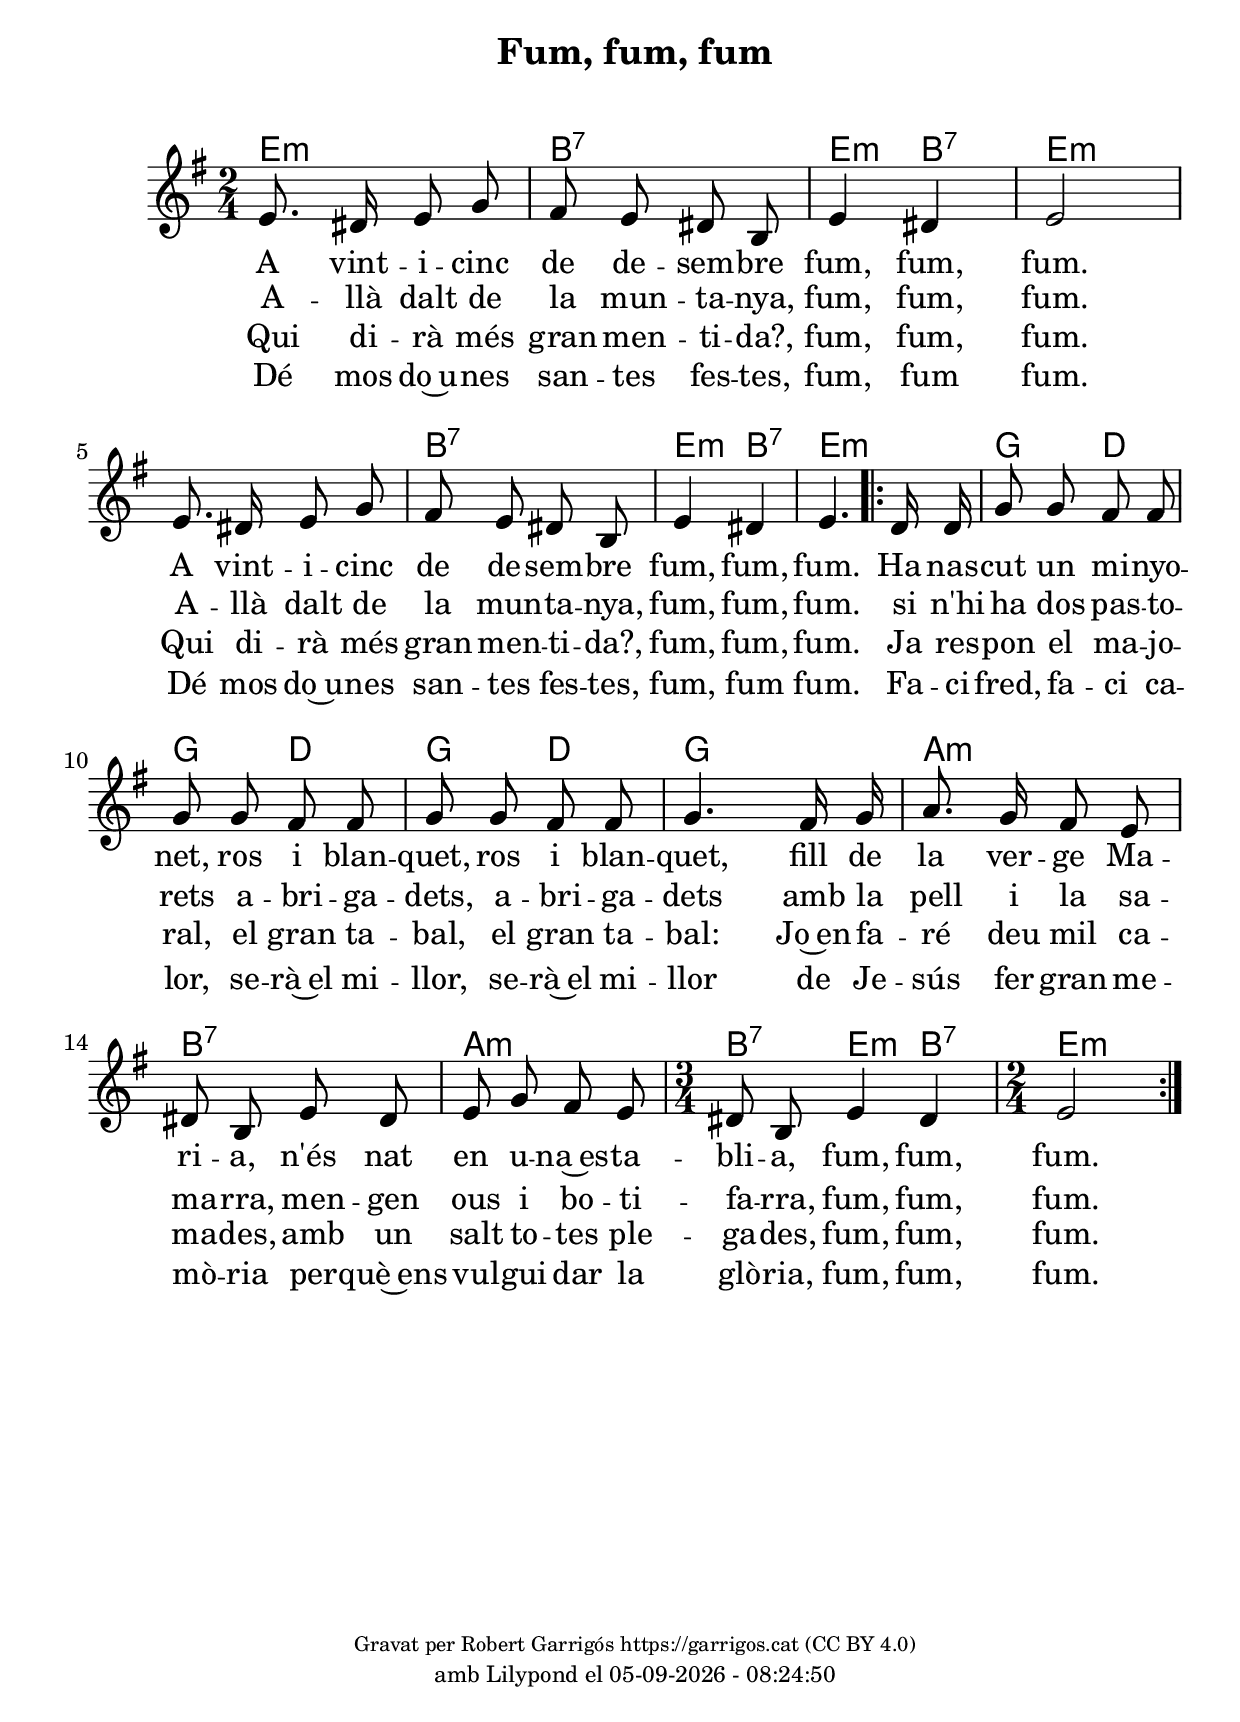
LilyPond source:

\version "2.24.3"
\language "english"

% #(set-global-staff-size 30)
data = #(strftime "%d-%m-%Y - %H:%M:%S" (localtime (current-time)))

\include "predefined-guitar-fretboards.ly"

global = {
  % \overrideTimeSignatureSettings
  % 4/4        % timeSignatureFraction
  % 1/4        % baseMomentFraction
  % 2,2        % beatStructure
  % #'()       % beamExceptions
  \key e \minor
  \time 2/4
  \tempo ""
  \set Score.tempoHideNote = ##t
  \tempo 8=80

}


melody = \relative c' {
  \clef treble
  \global

  | e8. ds16 e8 g
  | fs e ds b
  | e4 ds
  | e2
  | e8. ds16 e8 g
  | fs e ds b
  | e4 ds
  | e4. \bar ".|:"d16 d
  | g8 g fs fs
  | g8 g fs fs
  | g8 g fs fs
  | g4. fs16 g
  | a8. g16 fs8 e
  | ds b e ds
  | e g fs e
  \time 3/4
  | ds b e4 ds4
  \time 2/4 e2 \bar ":|."

}

chnames = {
  \chordmode{
    e2:m b2:7
    e4:m b4:7
    e1:m b2:7
    e4:m b4:7
    e2:m
    g4 d4
    g4 d4
    g4 d4
    g2
    a2:m
    b2:7
    a2:m
    b4:7 e4:m b4:7
    e2:m
  }
}

catala = \lyricmode {
  <<
    {
      A vint -- i -- cinc de de -- sem -- bre
      fum, fum, fum.
      A vint -- i -- cinc de de -- sem -- bre
      fum, fum, fum.
      Ha nas -- cut un mi -- nyo -- net,
      ros i blan -- quet, ros i blan -- quet,
      fill de la ver -- ge Ma -- ri -- a,
      n'és nat en u -- na~es -- ta -- bli -- a,
      fum, fum, fum.
    }
    \new Lyrics = "secondVerse" \with { alignBelowContext = "catala" }
    {
      A -- llà dalt de la mun -- ta -- nya,
      fum, fum, fum.
      A -- llà dalt de la mun -- ta -- nya,
      fum, fum, fum.
      si n'hi ha dos pas -- to -- rets
      a -- bri -- ga -- dets, a -- bri -- ga -- dets
      amb la pell i la sa -- ma -- rra,
      men -- gen ous i bo -- ti -- fa -- rra,
      fum, fum, fum.
    }
    \new Lyrics = "thirdVerse" \with { alignBelowContext = "catala" }
    {
      Qui di -- rà més gran men -- ti -- da?,
      fum, fum, fum.
      Qui di -- rà més gran men -- ti -- da?,
      fum, fum, fum.
      Ja res -- pon el ma -- jo -- ral,
      el gran ta -- bal, el gran ta -- bal:
      Jo~en fa -- ré deu mil ca -- ma -- des,
      amb un salt to -- tes ple -- ga -- des,
      fum, fum, fum.
    }
    \new Lyrics = "fourthVerse" \with { alignBelowContext = "catala" }
    {
      Dé mos do~u -- nes san -- tes fes -- tes,
      fum, fum fum.
      Dé mos do~u -- nes san -- tes fes -- tes,
      fum, fum fum.
      Fa -- ci fred, fa -- ci ca -- lor,
      se -- rà~el mi -- llor, se -- rà~el mi -- llor
      de Je -- sús fer gran me -- mò -- ria
      per -- què~ens vul -- gui dar la glò -- ria,
      fum, fum, fum.
    }
  >>
}



titol = "Fum, fum, fum"
subtitol = ""
compositor = ""
lletrista = ""
traductor = ""


%%%%%%%%%%%%%%%%%%%%%%%%%%%%%%%%%%%%%
%%%%%%%%%%%%% PDF %%%%%%%%%%%%%%%%%%%
%%%%%%%%%%%%%%%%%%%%%%%%%%%%%%%%%%%%%

\book {
  % \bookOutputSuffix ""
  \header {
    title = \titol
    subtitle = \subtitol
    composer = \compositor
    arranger = \lletrista
    poet = \traductor
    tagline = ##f
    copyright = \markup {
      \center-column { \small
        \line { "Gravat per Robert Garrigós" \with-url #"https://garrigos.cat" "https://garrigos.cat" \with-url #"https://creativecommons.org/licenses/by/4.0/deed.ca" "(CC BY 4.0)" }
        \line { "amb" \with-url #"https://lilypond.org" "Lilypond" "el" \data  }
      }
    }
  }
  \score {
    <<
      \new ChordNames {
        \set majorSevenSymbol = \markup { \whiteTriangleMarkup 7 }
        \chnames
      }
      % \new FretBoards {
      %   \chnames
      % }
      \new Voice = "mel" { \set Staff.midiInstrument = "voice oohs" \autoBeamOff \melody }
      \new Lyrics \with {
        % \override VerticalAxisGroup.nonstaff-relatedstaff-spacing.padding = #0
      }
      \lyricsto mel \catala
    >>
    \layout {
      #(layout-set-staff-size 25)
      \context {
        \Staff
        \RemoveEmptyStaves
      }
      \context {
        \Lyrics
        \override VerticalAxisGroup.nonstaff-nonstaff-spacing.padding = #1
      }
    }
    \midi { }
  }
  \paper {
    set-paper-size = "a5"
    top-margin = 10
    left-margin = 15
    indent = 10
    max-systems-per-page = 6
    score-system-spacing =
    #'((basic-distance . 20)
       (minimum-distance . 10)
       (padding . 0)
       (stretchability . 14))

    % last-bottom-spacing =
    % #'((basic-distance . 15)
    %    (minimum-distance . 5)
    %    (padding . 0)
    %    (stretchability . 10))
    markup-system-spacing =
    #'((minimum-distance . 15))
    system-system-spacing =
    #'((basic-distance . 13)
       (minimum-distance . 13)
       (padding . 3))
    % staff-staff-spacing =
    % #'((padding . 10))
    % default-staff-staff-spacing =
    % #'((basic-distance . 0)
    %    (minimum-distance . 0)
    %    (padding . 0)
    %    (stretchability . 10))
    % annotate-spacing = ##t
    % print-all-headers = ##t
    % print-first-page-number = ##t
    oddFooterMarkup = \markup {
      \center-column {
        % \line { \fromproperty #'header:title "- pàgina" \fromproperty #'page:page-number-string "de" \concat {\page-ref #'lastPage "0" "?"} }
        \fill-line { \fromproperty #'header:copyright }
      }
    }
    evenFooterMarkup = \markup {
      \center-column {
        % \line { \fromproperty #'header:title "- pàgina" \fromproperty #'page:page-number-string "de" \concat {\page-ref #'lastPage "0" "?"} }
        \fill-line { \fromproperty #'header:copyright }
      }
    }
  }
}
